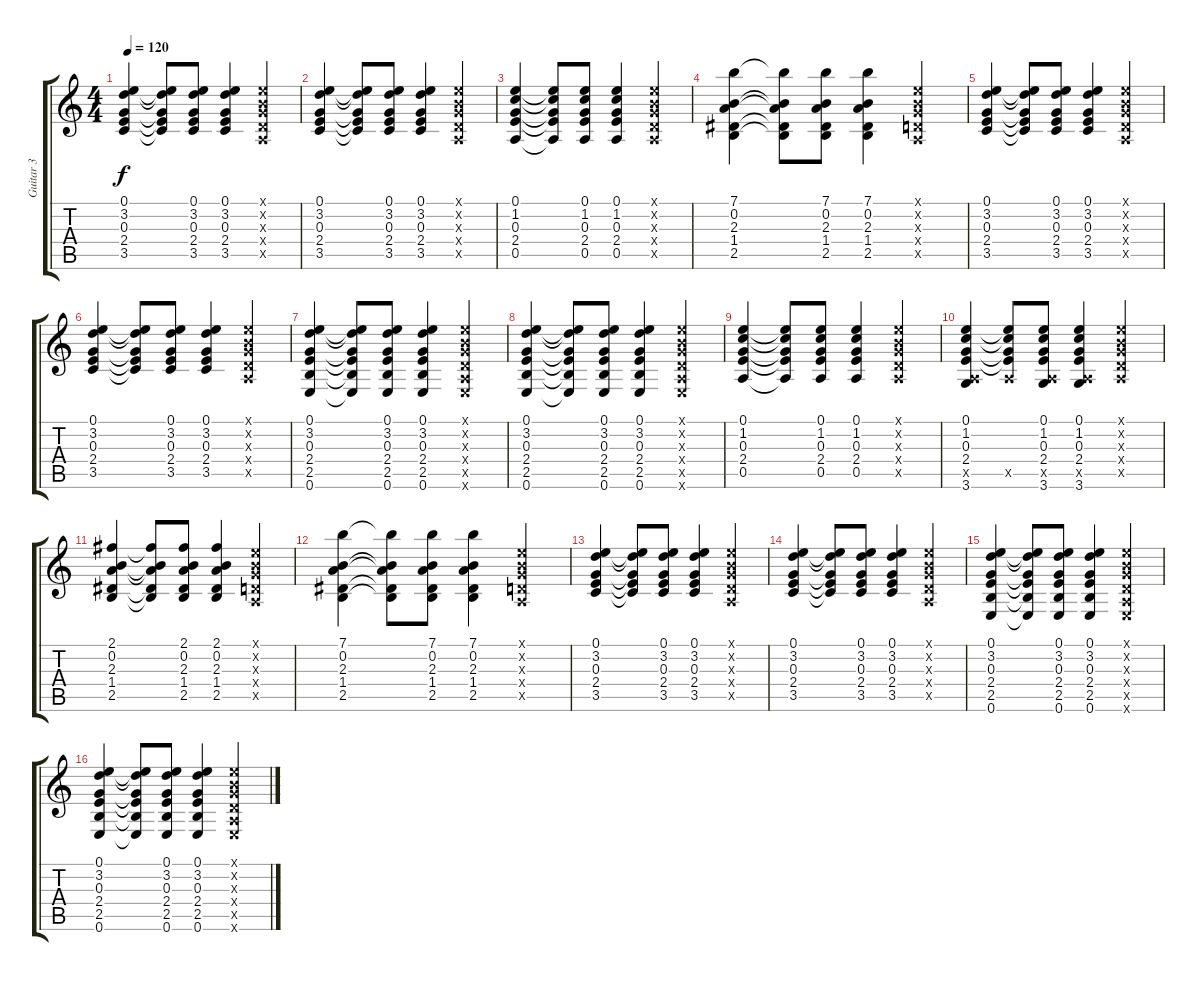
\track ("Guitar 3" "Guitar 3") {instrument acousticguitarsteel}
\staff {score tabs}
\tuning (E4 B3 G3 D3 A2 E2) {hide}
\ts (4 4)
\tempo 120
\clef g2
\ks c
(0.1 3.2 0.3 2.4 3.5).4{dy f} (0.1{t} 3.2{t} 0.3{t} 2.4{t} 3.5{t}).8 (0.1 3.2 0.3 2.4 3.5).8 (0.1 3.2 0.3 2.4 3.5).4 (0.1{x} 0.2{x} 0.3{x} 0.4{x} 0.5{x}).4 |
(0.1 3.2 0.3 2.4 3.5).4 (0.1{t} 3.2{t} 0.3{t} 2.4{t} 3.5{t}).8 (0.1 3.2 0.3 2.4 3.5).8 (0.1 3.2 0.3 2.4 3.5).4 (0.1{x} 0.2{x} 0.3{x} 0.4{x} 0.5{x}).4 |
(0.1 1.2 0.3 2.4 0.5).4 (0.1{t} 1.2{t} 0.3{t} 2.4{t} 0.5{t}).8 (0.1 1.2 0.3 2.4 0.5).8 (0.1 1.2 0.3 2.4 0.5).4 (0.1{x} 0.2{x} 0.3{x} 0.4{x} 0.5{x}).4 |
(7.1 0.2 2.3 1.4 2.5).4 (7.1{t} 0.2{t} 2.3{t} 1.4{t} 2.5{t}).8 (7.1 0.2 2.3 1.4 2.5).8 (7.1 0.2 2.3 1.4 2.5).4 (0.1{x} 0.2{x} 0.3{x} 0.4{x} 0.5{x}).4 |
(0.1 3.2 0.3 2.4 3.5).4 (0.1{t} 3.2{t} 0.3{t} 2.4{t} 3.5{t}).8 (0.1 3.2 0.3 2.4 3.5).8 (0.1 3.2 0.3 2.4 3.5).4 (0.1{x} 0.2{x} 0.3{x} 0.4{x} 0.5{x}).4 |
(0.1 3.2 0.3 2.4 3.5).4 (0.1{t} 3.2{t} 0.3{t} 2.4{t} 3.5{t}).8 (0.1 3.2 0.3 2.4 3.5).8 (0.1 3.2 0.3 2.4 3.5).4 (0.1{x} 0.2{x} 0.3{x} 0.4{x} 0.5{x}).4 |
(0.1 3.2 0.3 2.4 2.5 0.6).4 (0.1{t} 3.2{t} 0.3{t} 2.4{t} 2.5{t} 0.6{t}).8 (0.1 3.2 0.3 2.4 2.5 0.6).8 (0.1 3.2 0.3 2.4 2.5 0.6).4 (0.1{x} 0.2{x} 0.3{x} 0.4{x} 0.5{x} 0.6{x}).4 |
(0.1 3.2 0.3 2.4 2.5 0.6).4 (0.1{t} 3.2{t} 0.3{t} 2.4{t} 2.5{t} 0.6{t}).8 (0.1 3.2 0.3 2.4 2.5 0.6).8 (0.1 3.2 0.3 2.4 2.5 0.6).4 (0.1{x} 0.2{x} 0.3{x} 0.4{x} 0.5{x} 0.6{x}).4 |
(0.1 1.2 0.3 2.4 0.5).4 (0.1{t} 1.2{t} 0.3{t} 2.4{t} 0.5{t}).8 (0.1 1.2 0.3 2.4 0.5).8 (0.1 1.2 0.3 2.4 0.5).4 (0.1{x} 0.2{x} 0.3{x} 0.4{x} 0.5{x}).4 |
(0.1 1.2 0.3 2.4 0.5{x} 3.6).4 (0.1{t} 1.2{t} 0.3{t} 2.4{t} 0.5{x}).8 (0.1 1.2 0.3 2.4 0.5{x} 3.6).8 (0.1 1.2 0.3 2.4 0.5{x} 3.6).4 (0.1{x} 0.2{x} 0.3{x} 0.4{x} 0.5{x}).4 |
(2.1 0.2 2.3 1.4 2.5).4 (2.1{t} 0.2{t} 2.3{t} 1.4{t} 2.5{t}).8 (2.1 0.2 2.3 1.4 2.5).8 (2.1 0.2 2.3 1.4 2.5).4 (0.1{x} 0.2{x} 0.3{x} 0.4{x} 0.5{x}).4 |
(7.1 0.2 2.3 1.4 2.5).4 (7.1{t} 0.2{t} 2.3{t} 1.4{t} 2.5{t}).8 (7.1 0.2 2.3 1.4 2.5).8 (7.1 0.2 2.3 1.4 2.5).4 (0.1{x} 0.2{x} 0.3{x} 0.4{x} 0.5{x}).4 |
(0.1 3.2 0.3 2.4 3.5).4 (0.1{t} 3.2{t} 0.3{t} 2.4{t} 3.5{t}).8 (0.1 3.2 0.3 2.4 3.5).8 (0.1 3.2 0.3 2.4 3.5).4 (0.1{x} 0.2{x} 0.3{x} 0.4{x} 0.5{x}).4 |
(0.1 3.2 0.3 2.4 3.5).4 (0.1{t} 3.2{t} 0.3{t} 2.4{t} 3.5{t}).8 (0.1 3.2 0.3 2.4 3.5).8 (0.1 3.2 0.3 2.4 3.5).4 (0.1{x} 0.2{x} 0.3{x} 0.4{x} 0.5{x}).4 |
(0.1 3.2 0.3 2.4 2.5 0.6).4 (0.1{t} 3.2{t} 0.3{t} 2.4{t} 2.5{t} 0.6{t}).8 (0.1 3.2 0.3 2.4 2.5 0.6).8 (0.1 3.2 0.3 2.4 2.5 0.6).4 (0.1{x} 0.2{x} 0.3{x} 0.4{x} 0.5{x} 0.6{x}).4 |
(0.1 3.2 0.3 2.4 2.5 0.6).4 (0.1{t} 3.2{t} 0.3{t} 2.4{t} 2.5{t} 0.6{t}).8 (0.1 3.2 0.3 2.4 2.5 0.6).8 (0.1 3.2 0.3 2.4 2.5 0.6).4 (0.1{x} 0.2{x} 0.3{x} 0.4{x} 0.5{x} 0.6{x}).4
